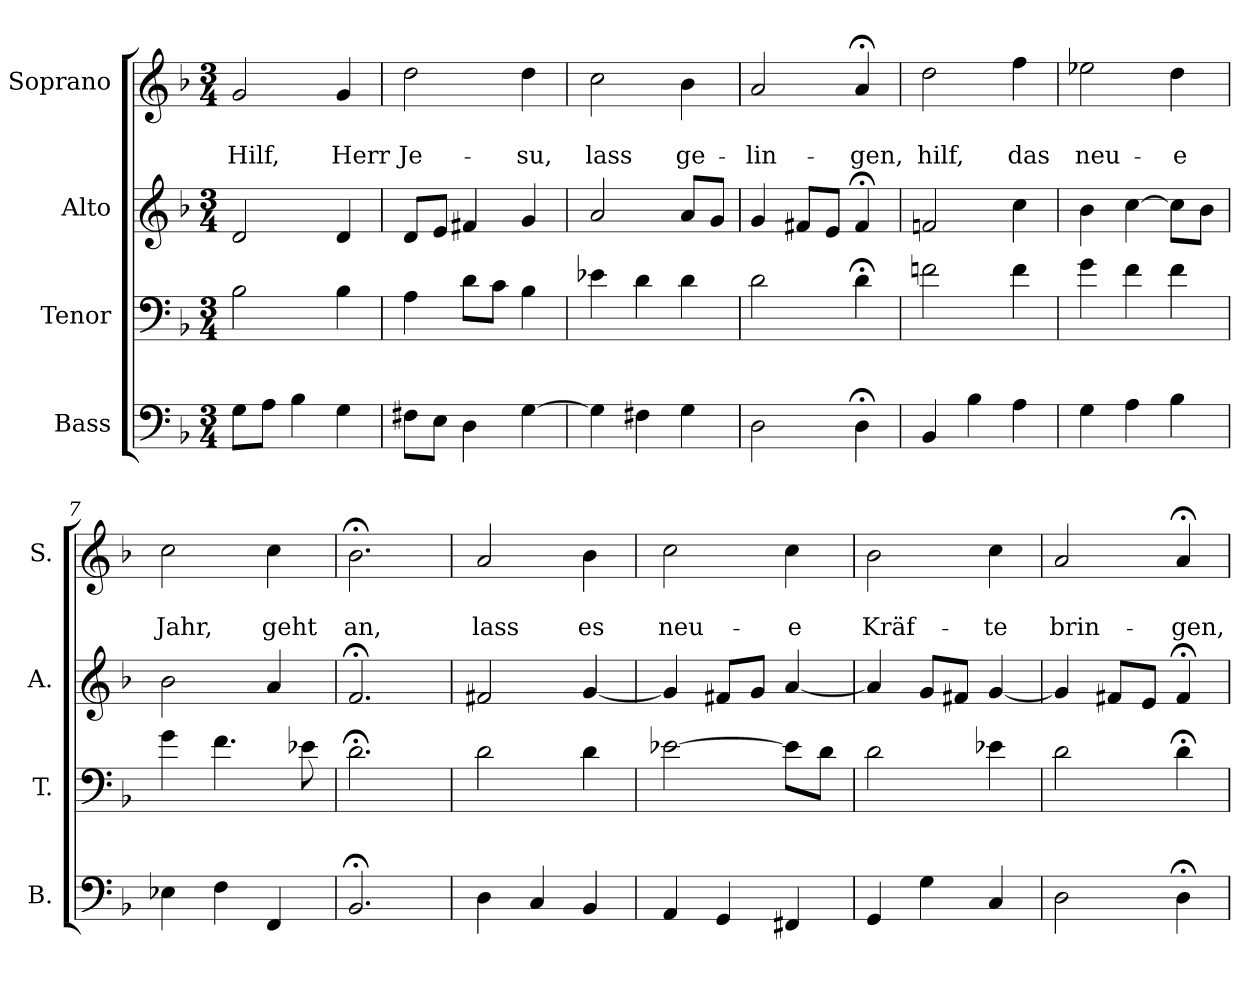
**kern	**kern	**kern	**kern	**text	**text
*part4	*part3	*part2	*part1	*part1	*part1
*staff4	*staff3	*staff2	*staff1	*staff1	*staff1
*I"Bass	*I"Tenor	*I"Alto	*I"Soprano	*	*
*I'B.	*I'T.	*I'A.	*I'S.	*	*
*clefF4	*clefF4	*clefG2	*clefG2	*	*
*k[b-]	*k[b-]	*k[b-]	*k[b-]	*	*
*F:	*F:	*F:	*d:	*	*
*M3/4	*M3/4	*M3/4	*M3/4	*	*
=1	=1	=1	=1	=1	=1
8G\L	2B-\	2d/	2g/	.	Hilf,
8A\J	.	.	.	.	.
4B-\	.	.	.	.	.
4G\	4B-\	4d/	4g/	.	Herr
=2	=2	=2	=2	=2	=2
8F#X\L	4A\	8d/L	2dd\	.	Je-
8E\J	.	8e/J	.	.	.
4D\	8d\L	4f#X/	.	.	.
.	8c\J	.	.	.	.
[4G\	4B-\	4g/	4dd\	.	-su,
=3	=3	=3	=3	=3	=3
4G\]	4e-X\	2a/	2cc\	.	lass
4F#X\	4d\	.	.	.	.
4G\	4d\	8a/L	4b-\	.	ge-
.	.	8g/J	.	.	.
=4	=4	=4	=4	=4	=4
2D\	2d\	4g/	2a/	.	-lin-
.	.	8f#X/L	.	.	.
.	.	8e/J	.	.	.
4D;<\	4d;<\	4f#;</	4a;</	.	-gen,
=5	=5	=5	=5	=5	=5
4BB-/	2fn\	2fn/	2dd\	.	hilf,
4B-\	.	.	.	.	.
4A\	4f\	4cc\	4ff\	.	das
=6	=6	=6	=6	=6	=6
4G\	4g\	4b-\	2ee-X\	.	neu-
4A\	4f\	[4cc\	.	.	.
4B-\	4f\	8cc\L]	4dd\	.	-e
.	.	8b-\J	.	.	.
=7	=7	=7	=7	=7	=7
4E-X\	4g\	2b-\	2cc\	.	Jahr,
4F\	4.f\	.	.	.	.
4FF/	.	4a/	4cc\	.	geht
.	8e-X\	.	.	.	.
=8	=8	=8	=8	=8	=8
2.BB-;</	2.d;<\	2.f;</	2.b-;<\	.	an,
!!LO:LB:g=z
=9	=9	=9	=9	=9	=9
4D\	2d\	2f#X/	2a/	.	lass
4C/	.	.	.	.	.
4BB-/	4d\	[4g/	4b-\	.	es
=10	=10	=10	=10	=10	=10
4AA/	[2e-X\	4g/]	2cc\	.	neu-
4GG/	.	8f#X/L	.	.	.
.	.	8g/J	.	.	.
4FF#X/	8e-\L]	[4a/	4cc\	.	-e
.	8d\J	.	.	.	.
=11	=11	=11	=11	=11	=11
4GG/	2d\	4a/]	2b-\	.	Kräf-
4G\	.	8g/L	.	.	.
.	.	8f#X/J	.	.	.
4C/	4e-X\	[4g/	4cc\	.	-te
=12	=12	=12	=12	=12	=12
2D\	2d\	4g/]	2a/	.	brin-
.	.	8f#X/L	.	.	.
.	.	8e/J	.	.	.
4D;<\	4d;<\	4f#;</	4a;</	.	-gen,
=	=	=	=	=	=
*-	*-	*-	*-	*-	*-
